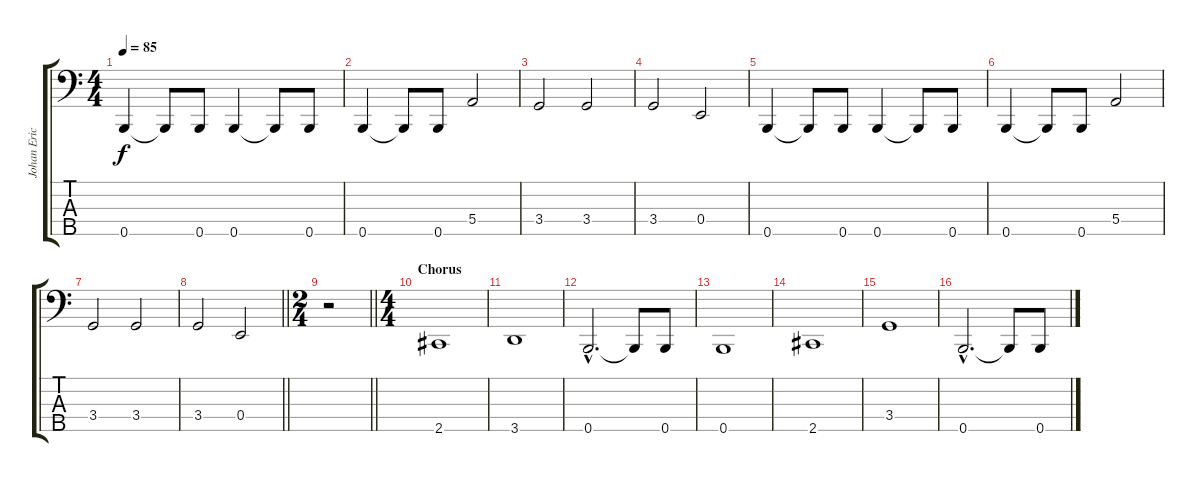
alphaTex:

\track ("Johan Ericson" "Johan Eric") {instrument electricbassfinger}
\staff {score tabs}
\tuning (G2 D2 A1 E1 B0) {hide}
\ts (4 4)
\tempo 85
\clef f4
\ks c
0.5.4{dy f} 0.5{t}.8 0.5.8 0.5.4 0.5{t}.8 0.5.8 |
0.5.4 0.5{t}.8 0.5.8 5.4.2 |
3.4.2 3.4.2 |
3.4.2 0.4.2 |
0.5.4 0.5{t}.8 0.5.8 0.5.4 0.5{t}.8 0.5.8 |
0.5.4 0.5{t}.8 0.5.8 5.4.2 |
3.4.2 3.4.2 |
\barLineRight lightlight
3.4.2 0.4.2 |
\ts (2 4)
\section ("" "")
\barLineRight lightlight
r.2 |
\ts (4 4)
\section ("" "Chorus")
2.5.1 |
3.5.1 |
0.5{hac}.2{d} 0.5{t}.8 0.5.8 |
0.5.1 |
2.5.1 |
3.4.1 |
0.5{hac}.2{d} 0.5{t}.8 0.5.8
